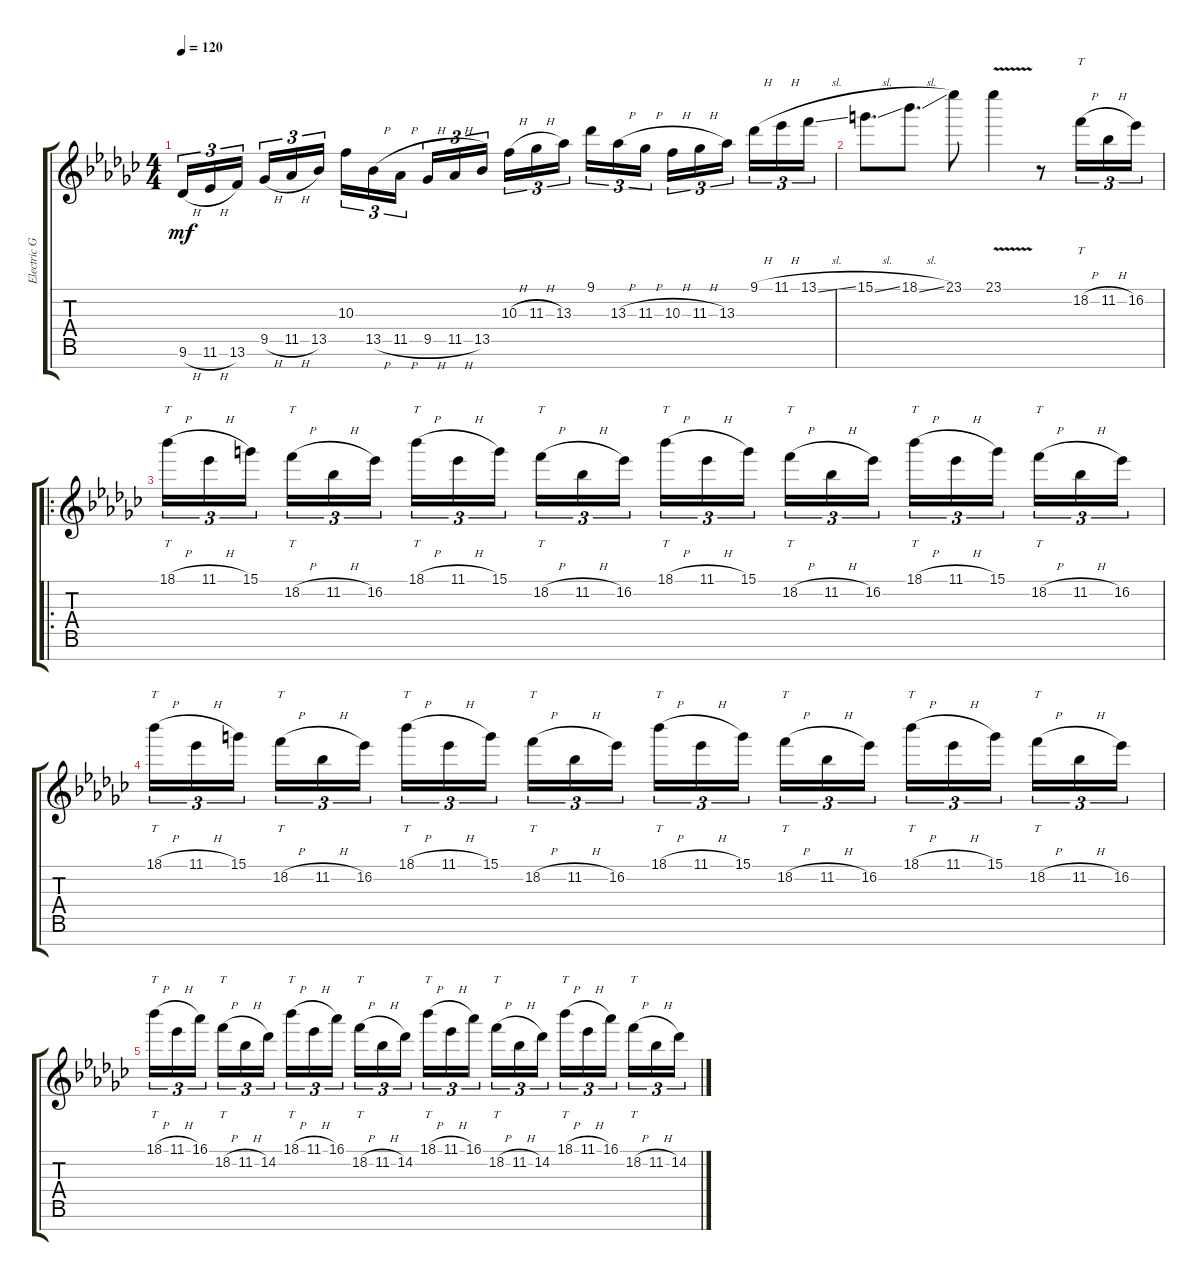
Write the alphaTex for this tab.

\track ("Electric Guitar" "Electric G") {instrument distortionguitar}
\staff {score tabs}
\tuning (E4 B3 G3 D3 A2 E2 B1) {hide}
\ts (4 4)
\tempo 120
\clef g2
\ks ebminor
9.6{h}.16{tu (3 2) dy mf} 11.6{h}.16{tu (3 2)} 13.6.16{tu (3 2)} 9.5{h}.16{tu (3 2)} 11.5{h}.16{tu (3 2)} 13.5.16{tu (3 2)} 10.3.16{tu (3 2)} 13.5{h}.16{tu (3 2)} 11.5{h}.16{tu (3 2)} 9.5{h}.16{tu (3 2)} 11.5{h}.16{tu (3 2)} 13.5.16{tu (3 2)} 10.3{h}.16{tu (3 2)} 11.3{h}.16{tu (3 2)} 13.3.16{tu (3 2)} 9.1.16{tu (3 2)} 13.3{h}.16{tu (3 2)} 11.3{h}.16{tu (3 2)} 10.3{h}.16{tu (3 2)} 11.3{h}.16{tu (3 2)} 13.3.16{tu (3 2)} 9.1{h}.16{tu (3 2)} 11.1{h}.16{tu (3 2)} 13.1{sl}.16{tu (3 2)} |
15.1{sl}.8{d} 18.1{sl}.8{d} 23.1.8 23.1{v}.4 r.8 18.2{h}.16{tt tu (3 2)} 11.2{h}.16{tu (3 2)} 16.2.16{tu (3 2)} |
\ro
18.1{h}.16{tt tu (3 2)} 11.1{h}.16{tu (3 2)} 15.1.16{tu (3 2)} 18.2{h}.16{tt tu (3 2)} 11.2{h}.16{tu (3 2)} 16.2.16{tu (3 2)} 18.1{h}.16{tt tu (3 2)} 11.1{h}.16{tu (3 2)} 15.1.16{tu (3 2)} 18.2{h}.16{tt tu (3 2)} 11.2{h}.16{tu (3 2)} 16.2.16{tu (3 2)} 18.1{h}.16{tt tu (3 2)} 11.1{h}.16{tu (3 2)} 15.1.16{tu (3 2)} 18.2{h}.16{tt tu (3 2)} 11.2{h}.16{tu (3 2)} 16.2.16{tu (3 2)} 18.1{h}.16{tt tu (3 2)} 11.1{h}.16{tu (3 2)} 15.1.16{tu (3 2)} 18.2{h}.16{tt tu (3 2)} 11.2{h}.16{tu (3 2)} 16.2.16{tu (3 2)} |
18.1{h}.16{tt tu (3 2)} 11.1{h}.16{tu (3 2)} 15.1.16{tu (3 2)} 18.2{h}.16{tt tu (3 2)} 11.2{h}.16{tu (3 2)} 16.2.16{tu (3 2)} 18.1{h}.16{tt tu (3 2)} 11.1{h}.16{tu (3 2)} 15.1.16{tu (3 2)} 18.2{h}.16{tt tu (3 2)} 11.2{h}.16{tu (3 2)} 16.2.16{tu (3 2)} 18.1{h}.16{tt tu (3 2)} 11.1{h}.16{tu (3 2)} 15.1.16{tu (3 2)} 18.2{h}.16{tt tu (3 2)} 11.2{h}.16{tu (3 2)} 16.2.16{tu (3 2)} 18.1{h}.16{tt tu (3 2)} 11.1{h}.16{tu (3 2)} 15.1.16{tu (3 2)} 18.2{h}.16{tt tu (3 2)} 11.2{h}.16{tu (3 2)} 16.2.16{tu (3 2)} |
18.1{h}.16{tt tu (3 2)} 11.1{h}.16{tu (3 2)} 16.1.16{tu (3 2)} 18.2{h}.16{tt tu (3 2)} 11.2{h}.16{tu (3 2)} 14.2.16{tu (3 2)} 18.1{h}.16{tt tu (3 2)} 11.1{h}.16{tu (3 2)} 16.1.16{tu (3 2)} 18.2{h}.16{tt tu (3 2)} 11.2{h}.16{tu (3 2)} 14.2.16{tu (3 2)} 18.1{h}.16{tt tu (3 2)} 11.1{h}.16{tu (3 2)} 16.1.16{tu (3 2)} 18.2{h}.16{tt tu (3 2)} 11.2{h}.16{tu (3 2)} 14.2.16{tu (3 2)} 18.1{h}.16{tt tu (3 2)} 11.1{h}.16{tu (3 2)} 16.1.16{tu (3 2)} 18.2{h}.16{tt tu (3 2)} 11.2{h}.16{tu (3 2)} 14.2.16{tu (3 2)}
